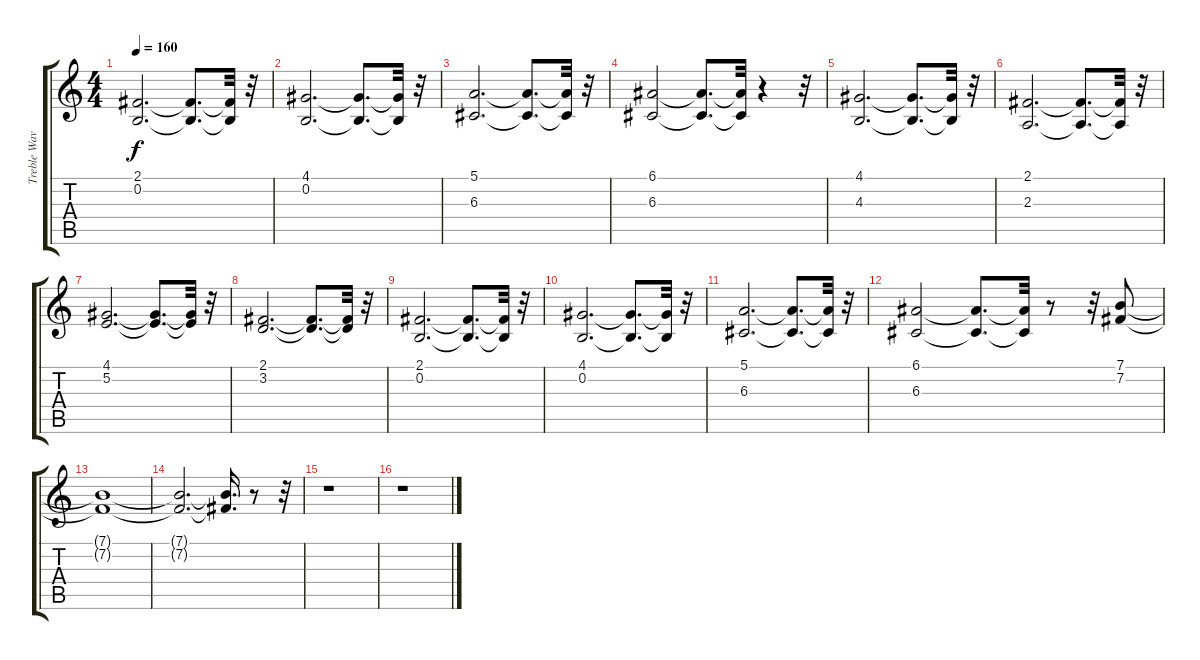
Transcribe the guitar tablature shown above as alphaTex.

\track ("Treble Waveform" "Treble Wav") {instrument lead1square}
\staff {score tabs}
\tuning (E4 B3 G3 D3 A2 E2) {hide}
\ts (4 4)
\tempo 160
\clef g2
\ks c
(2.1 0.2).2{d dy f} (2.1{t} 0.2{t}).8{d} (2.1{t} 0.2{t}).32 r.32 |
(4.1 0.2).2{d} (4.1{t} 0.2{t}).8{d} (4.1{t} 0.2{t}).32 r.32 |
(5.1 6.3).2{d} (5.1{t} 6.3{t}).8{d} (5.1{t} 6.3{t}).32 r.32 |
(6.1 6.3).2 (6.1{t} 6.3{t}).8{d} (6.1{t} 6.3{t}).32 r.4 r.32 |
(4.1 4.3).2{d} (4.1{t} 4.3{t}).8{d} (4.1{t} 4.3{t}).32 r.32 |
(2.1 2.3).2{d} (2.1{t} 2.3{t}).8{d} (2.1{t} 2.3{t}).32 r.32 |
(4.1 5.2).2{d} (4.1{t} 5.2{t}).8{d} (4.1{t} 5.2{t}).32 r.32 |
(2.1 3.2).2{d} (2.1{t} 3.2{t}).8{d} (2.1{t} 3.2{t}).32 r.32 |
(2.1 0.2).2{d} (2.1{t} 0.2{t}).8{d} (2.1{t} 0.2{t}).32 r.32 |
(4.1 0.2).2{d} (4.1{t} 0.2{t}).8{d} (4.1{t} 0.2{t}).32 r.32 |
(5.1 6.3).2{d} (5.1{t} 6.3{t}).8{d} (5.1{t} 6.3{t}).32 r.32 |
(6.1 6.3).2 (6.1{t} 6.3{t}).8{d} (6.1{t} 6.3{t}).32 r.8 r.32 (7.1 7.2).8 |
(7.1{t} 7.2{t}).1 |
(7.1{t} 7.2{t}).2{d} (7.1{t} 7.2{t}).16{d} r.8 r.32 |
r.1 |
r.1
